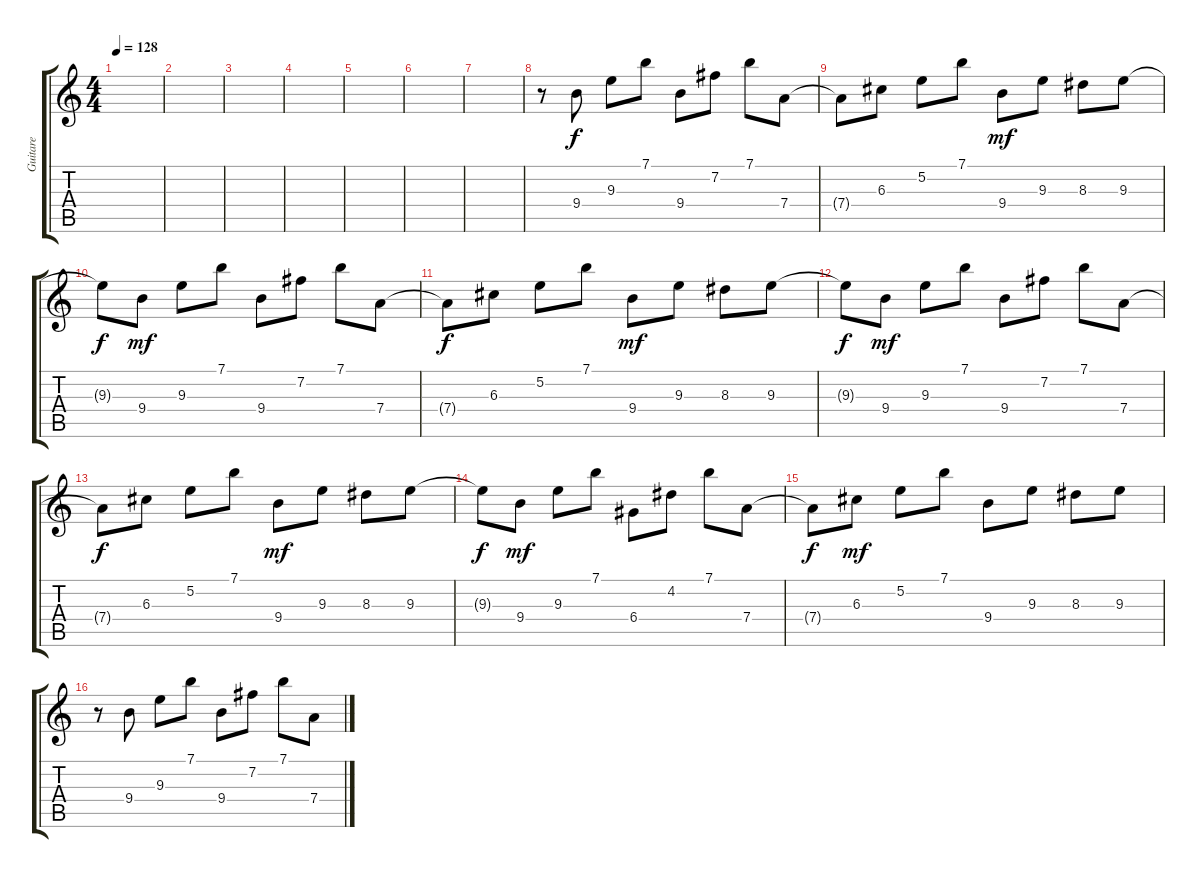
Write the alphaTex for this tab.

\track ("Guitare" "Guitare") {instrument acousticguitarsteel}
\staff {score tabs}
\tuning (E4 B3 G3 D3 A2 E2) {hide}
\ts (4 4)
\tempo 128
\clef g2
\ks c
|
|
|
|
|
|
|
r.8 9.4.8 9.3.8 7.1.8 9.4.8 7.2.8 7.1.8 7.4.8 |
7.4{t}.8{dy f} 6.3.8 5.2.8 7.1.8 9.4.8{dy mf} 9.3.8 8.3.8 9.3.8 |
9.3{t}.8{dy f} 9.4.8{dy mf} 9.3.8 7.1.8 9.4.8 7.2.8 7.1.8 7.4.8 |
7.4{t}.8{dy f} 6.3.8 5.2.8 7.1.8 9.4.8{dy mf} 9.3.8 8.3.8 9.3.8 |
9.3{t}.8{dy f} 9.4.8{dy mf} 9.3.8 7.1.8 9.4.8 7.2.8 7.1.8 7.4.8 |
7.4{t}.8{dy f} 6.3.8 5.2.8 7.1.8 9.4.8{dy mf} 9.3.8 8.3.8 9.3.8 |
9.3{t}.8{dy f} 9.4.8{dy mf} 9.3.8 7.1.8 6.4.8 4.2.8 7.1.8 7.4.8 |
7.4{t}.8{dy f} 6.3.8{dy mf} 5.2.8 7.1.8 9.4.8 9.3.8 8.3.8 9.3.8 |
r.8 9.4.8 9.3.8 7.1.8 9.4.8 7.2.8 7.1.8 7.4.8
